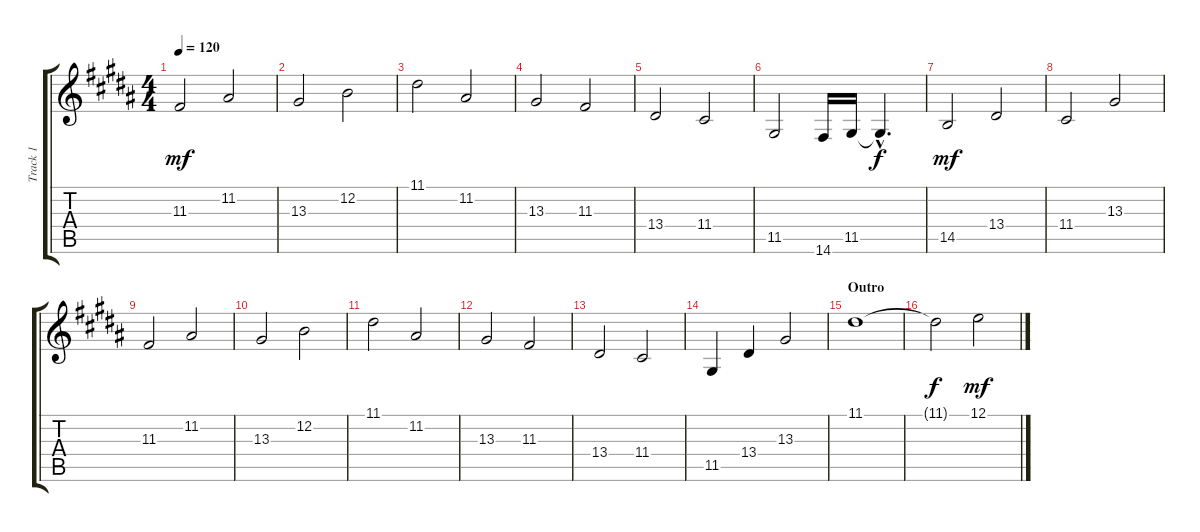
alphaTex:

\track ("Track 1" "Track 1") {instrument pad2warm}
\staff {score tabs}
\tuning (E4 B3 G3 D3 A2 E2) {hide}
\ts (4 4)
\tempo 120
\clef g2
\ks b
11.3.2{dy mf} 11.2.2 |
13.3.2 12.2.2 |
11.1.2 11.2.2 |
13.3.2 11.3.2 |
13.4.2 11.4.2 |
11.5.2 14.6.16 11.5.16 11.5{hac t}.4{d dy f} |
14.5.2{dy mf} 13.4.2 |
11.4.2 13.3.2 |
11.3.2 11.2.2 |
13.3.2 12.2.2 |
11.1.2 11.2.2 |
13.3.2 11.3.2 |
13.4.2 11.4.2 |
11.5.4 13.4.4 13.3.2 |
\section ("" "Outro")
11.1.1 |
11.1{t}.2{dy f} 12.1.2{dy mf}
